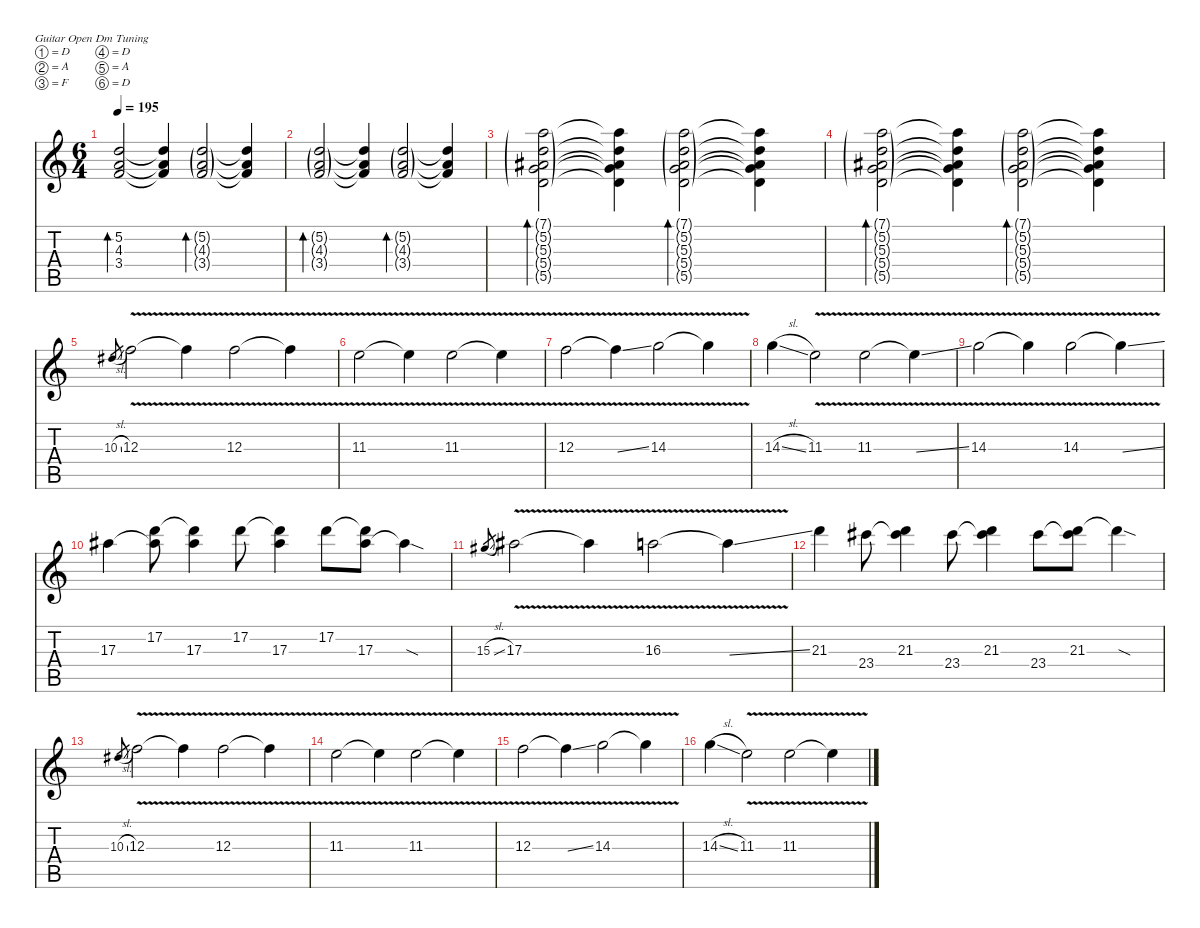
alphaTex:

\defaultSystemsLayout 4
\hideDynamics
\bracketExtendMode nobrackets
\singleTrackTrackNamePolicy hidden
\multiTrackTrackNamePolicy hidden
\firstSystemTrackNameMode fullname
\firstSystemTrackNameOrientation horizontal
\otherSystemsTrackNameOrientation horizontal
\track ("Leading" "dist.guit.") {instrument distortionguitar}
\staff {score tabs}
\tuning (D4 A3 F3 D3 A2 D2)
\ts (6 4)
\tempo 195
\clef g2
\ks c
(5.2 4.3 3.4).2{bd 60 dy f beam Up} (5.2{t} 4.3{t} 3.4{t}).4{beam Up} (5.2{g} 4.3{g} 3.4{g}).2{bd 60 beam Up} (5.2{t} 4.3{t} 3.4{t}).4{beam Up} |
(5.2{g} 4.3{g} 3.4{g}).2{bd 60 dy mf beam Up} (5.2{t} 4.3{t} 3.4{t}).4{dy f beam Up} (5.2{g} 4.3{g} 3.4{g}).2{bd 60 dy mp beam Up} (5.2{t} 4.3{t} 3.4{t}).4{dy f beam Up} |
(7.1{g} 5.2{g} 5.3{g acc #} 5.4{g} 5.5{g}).2{bd 240 dy mf beam Down} (7.1{t} 5.2{t} 5.3{t acc #} 5.4{t} 5.5{t}).4{dy f beam Down} (7.1{g} 5.2{g} 5.3{g acc #} 5.4{g} 5.5{g}).2{bd 240 beam Down} (7.1{t} 5.2{t} 5.3{t acc #} 5.4{t} 5.5{t}).4{beam Down} |
(7.1{g} 5.2{g} 5.3{g acc #} 5.4{g} 5.5{g}).2{bd 240 dy mf beam Down} (7.1{t} 5.2{t} 5.3{t acc #} 5.4{t} 5.5{t}).4{dy f beam Down} (7.1{g} 5.2{g} 5.3{g acc #} 5.4{g} 5.5{g}).2{bd 240 dy mp beam Down} (7.1{t} 5.2{t} 5.3{t acc #} 5.4{t} 5.5{t}).4{dy f beam Down} |
10.3{sl acc #}.8{gr dy mf instrument overdrivenguitar beam Up} 12.3{v}.2{dy f beam Down} 12.3{v t}.4{beam Down} 12.3{v}.2{beam Down} 12.3{v t}.4{beam Down} |
11.3{v}.2{beam Down} 11.3{v t}.4{beam Down} 11.3{v}.2{beam Down} 11.3{v t}.4{beam Down} |
12.3{v}.2{beam Down} 12.3{v ss t}.4{beam Down} 14.3{v}.2{beam Down} 14.3{v t}.4{beam Down} |
14.3{sl}.4{dy ff beam Down} 11.3{v}.2{dy f beam Down} 11.3{v}.2{beam Down} 11.3{v ss t}.4{beam Down} |
14.3{v}.2{beam Down} 14.3{v t}.4{beam Down} 14.3{v}.2{beam Down} 14.3{v ss t}.4{beam Down} |
17.3{acc #}.4{beam Down} (17.2 17.3{t acc #}).8{beam Down} (17.2{t} 17.3{acc #}).4{beam Down} 17.2.8{beam Down} (17.2{t} 17.3{acc #}).4{beam Down} 17.2.8{beam Down} (17.2{t} 17.3{acc #}).8{beam Down} 17.3{sod t acc #}.4{beam Down} |
15.3{sl acc #}.8{gr dy mf beam Up} 17.3{v acc #}.2{dy f beam Down} 17.3{v t acc #}.4{beam Down} 16.3{v}.2{beam Down} 16.3{v ss t}.4{beam Down} |
21.3.4{beam Down} 23.4{acc #}.8{beam Down} (21.3 23.4{t acc #}).4{beam Down} 23.4{acc #}.8{beam Down} (21.3 23.4{t acc #}).4{beam Down} 23.4{acc #}.8{beam Down} (21.3 23.4{t acc #}).8{beam Down} 21.3{sod t}.4{beam Down} |
10.3{sl acc #}.8{gr dy mf beam Up} 12.3{v}.2{dy f beam Down} 12.3{v t}.4{beam Down} 12.3{v}.2{beam Down} 12.3{v t}.4{beam Down} |
11.3{v}.2{beam Down} 11.3{v t}.4{beam Down} 11.3{v}.2{beam Down} 11.3{v t}.4{beam Down} |
12.3{v}.2{beam Down} 12.3{v ss t}.4{beam Down} 14.3{v}.2{beam Down} 14.3{v t}.4{beam Down} |
14.3{sl}.4{dy ff beam Down} 11.3{v}.2{dy f beam Down} 11.3{v}.2{beam Down} 11.3{v ss t}.4{beam Down}
